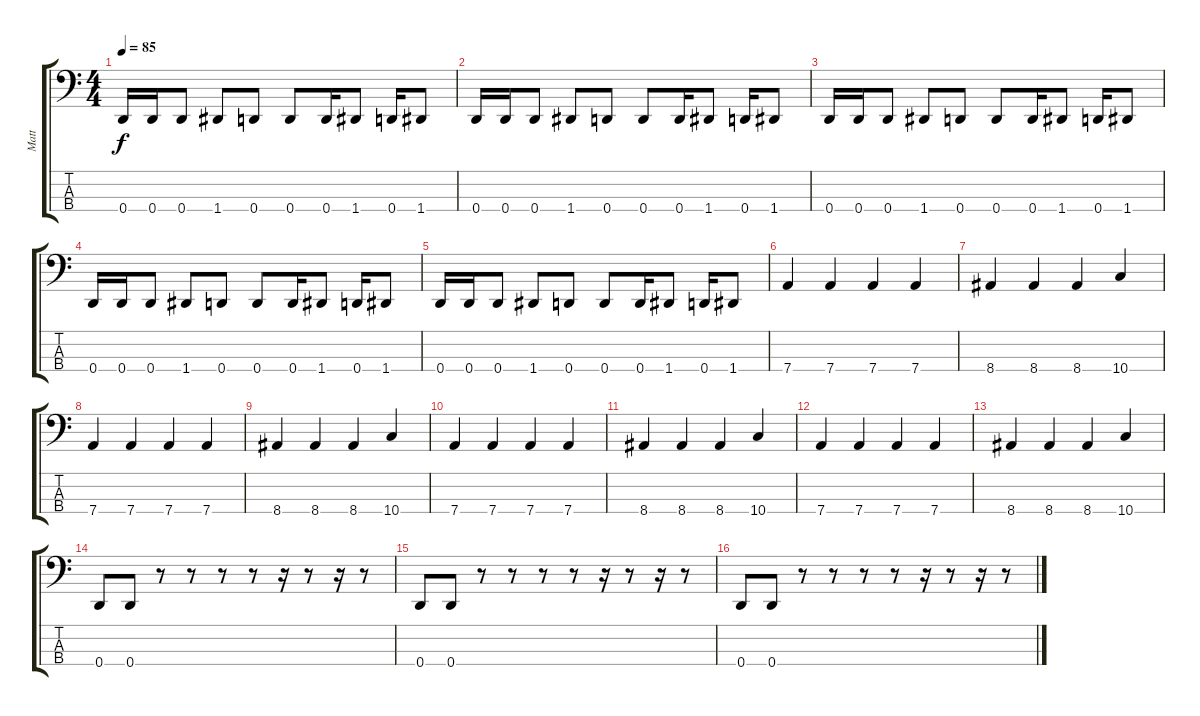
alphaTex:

\track ("Matt" "Matt") {instrument electricbasspick}
\staff {score tabs}
\tuning (G2 D2 A1 D1) {hide}
\ts (4 4)
\tempo 85
\clef f4
\ks c
0.4.16{dy f} 0.4.16 0.4.8 1.4.8 0.4.8 0.4.8 0.4.16 1.4.8 0.4.16 1.4.8 |
0.4.16 0.4.16 0.4.8 1.4.8 0.4.8 0.4.8 0.4.16 1.4.8 0.4.16 1.4.8 |
0.4.16 0.4.16 0.4.8 1.4.8 0.4.8 0.4.8 0.4.16 1.4.8 0.4.16 1.4.8 |
0.4.16 0.4.16 0.4.8 1.4.8 0.4.8 0.4.8 0.4.16 1.4.8 0.4.16 1.4.8 |
0.4.16 0.4.16 0.4.8 1.4.8 0.4.8 0.4.8 0.4.16 1.4.8 0.4.16 1.4.8 |
7.4.4 7.4.4 7.4.4 7.4.4 |
8.4.4 8.4.4 8.4.4 10.4.4 |
7.4.4 7.4.4 7.4.4 7.4.4 |
8.4.4 8.4.4 8.4.4 10.4.4 |
7.4.4 7.4.4 7.4.4 7.4.4 |
8.4.4 8.4.4 8.4.4 10.4.4 |
7.4.4 7.4.4 7.4.4 7.4.4 |
8.4.4 8.4.4 8.4.4 10.4.4 |
0.4.8 0.4.8 r.8 r.8 r.8 r.8 r.16 r.8 r.16 r.8 |
0.4.8 0.4.8 r.8 r.8 r.8 r.8 r.16 r.8 r.16 r.8 |
0.4.8 0.4.8 r.8 r.8 r.8 r.8 r.16 r.8 r.16 r.8
